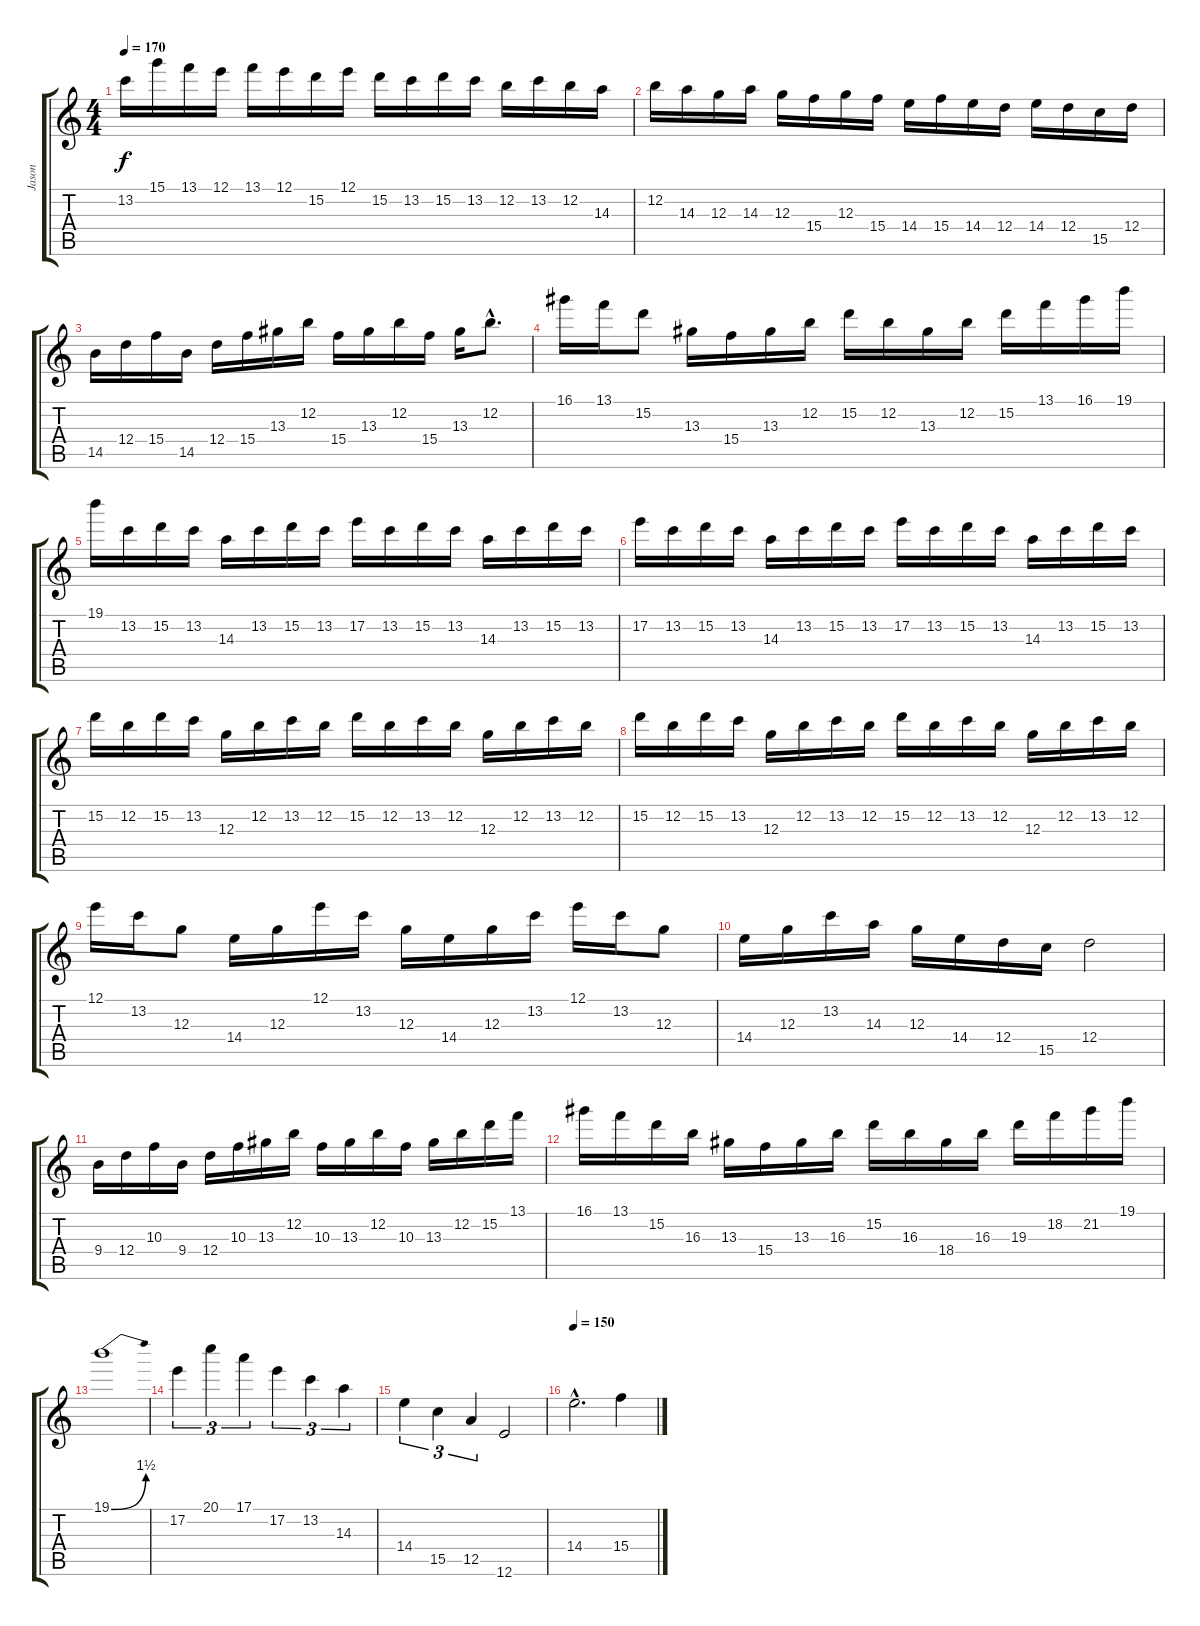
\track ("Jason" "Jason") {instrument distortionguitar}
\staff {score tabs}
\tuning (E4 B3 G3 D3 A2 E2) {hide}
\ts (4 4)
\tempo 170
\clef g2
\ks c
13.2.16{dy f} 15.1.16 13.1.16 12.1.16 13.1.16 12.1.16 15.2.16 12.1.16 15.2.16 13.2.16 15.2.16 13.2.16 12.2.16 13.2.16 12.2.16 14.3.16 |
12.2.16 14.3.16 12.3.16 14.3.16 12.3.16 15.4.16 12.3.16 15.4.16 14.4.16 15.4.16 14.4.16 12.4.16 14.4.16 12.4.16 15.5.16 12.4.16 |
14.5.16 12.4.16 15.4.16 14.5.16 12.4.16 15.4.16 13.3.16 12.2.16 15.4.16 13.3.16 12.2.16 15.4.16 13.3.16 12.2{hac}.8{d} |
16.1.16 13.1.16 15.2.8 13.3.16 15.4.16 13.3.16 12.2.16 15.2.16 12.2.16 13.3.16 12.2.16 15.2.16 13.1.16 16.1.16 19.1.16 |
19.1.16 13.2.16 15.2.16 13.2.16 14.3.16 13.2.16 15.2.16 13.2.16 17.2.16 13.2.16 15.2.16 13.2.16 14.3.16 13.2.16 15.2.16 13.2.16 |
17.2.16 13.2.16 15.2.16 13.2.16 14.3.16 13.2.16 15.2.16 13.2.16 17.2.16 13.2.16 15.2.16 13.2.16 14.3.16 13.2.16 15.2.16 13.2.16 |
15.2.16 12.2.16 15.2.16 13.2.16 12.3.16 12.2.16 13.2.16 12.2.16 15.2.16 12.2.16 13.2.16 12.2.16 12.3.16 12.2.16 13.2.16 12.2.16 |
15.2.16 12.2.16 15.2.16 13.2.16 12.3.16 12.2.16 13.2.16 12.2.16 15.2.16 12.2.16 13.2.16 12.2.16 12.3.16 12.2.16 13.2.16 12.2.16 |
12.1.16 13.2.16 12.3.8 14.4.16 12.3.16 12.1.16 13.2.16 12.3.16 14.4.16 12.3.16 13.2.16 12.1.16 13.2.16 12.3.8 |
14.4.16 12.3.16 13.2.16 14.3.16 12.3.16 14.4.16 12.4.16 15.5.16 12.4.2 |
9.4.16 12.4.16 10.3.16 9.4.16 12.4.16 10.3.16 13.3.16 12.2.16 10.3.16 13.3.16 12.2.16 10.3.16 13.3.16 12.2.16 15.2.16 13.1.16 |
16.1.16 13.1.16 15.2.16 16.3.16 13.3.16 15.4.16 13.3.16 16.3.16 15.2.16 16.3.16 18.4.16 16.3.16 19.3.16 18.2.16 21.2.16 19.1.16 |
19.1{be (bend 0 0 60 6)}.1 |
17.2.4{tu (3 2)} 20.1.4{tu (3 2)} 17.1.4{tu (3 2)} 17.2.4{tu (3 2)} 13.2.4{tu (3 2)} 14.3.4{tu (3 2)} |
14.4.4{tu (3 2)} 15.5.4{tu (3 2)} 12.5.4{tu (3 2)} 12.6.2 |
\tempo 150
14.4{hac}.2{d} 15.4.4
